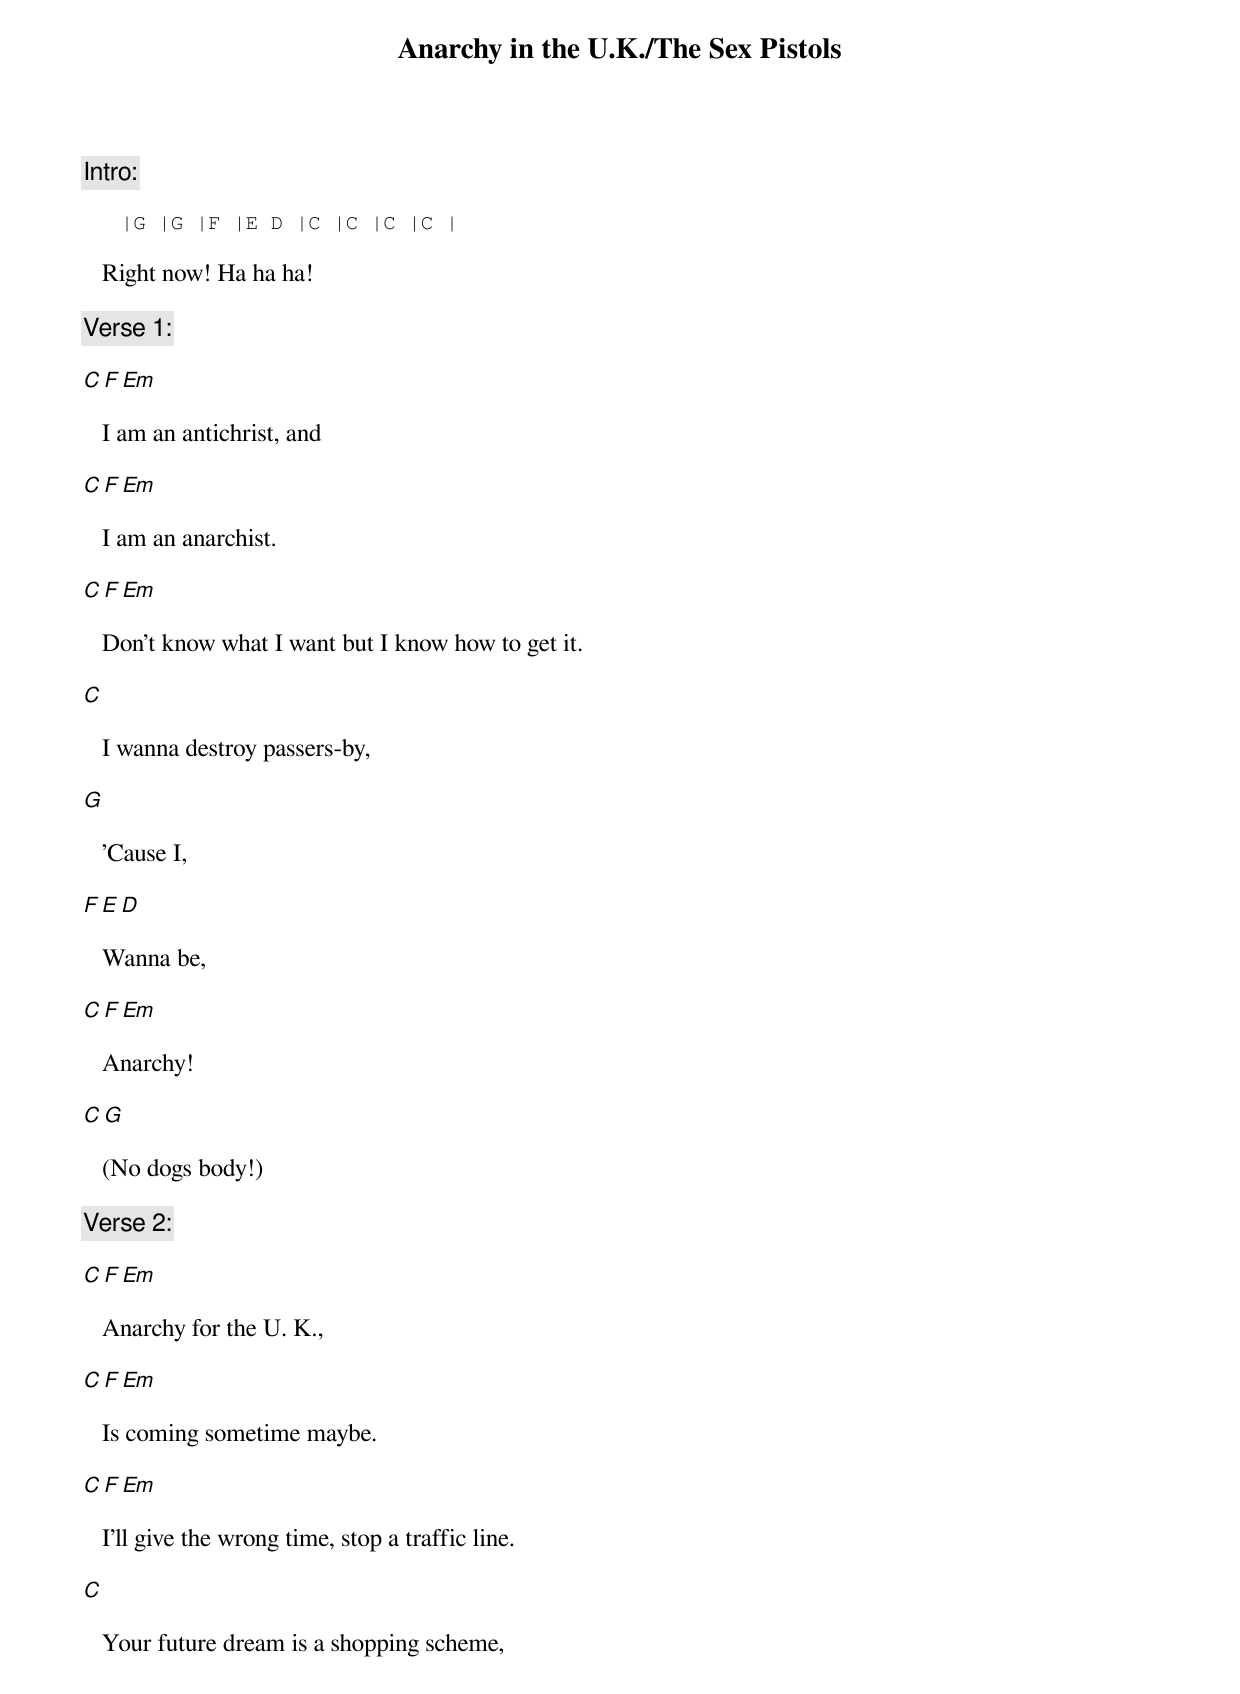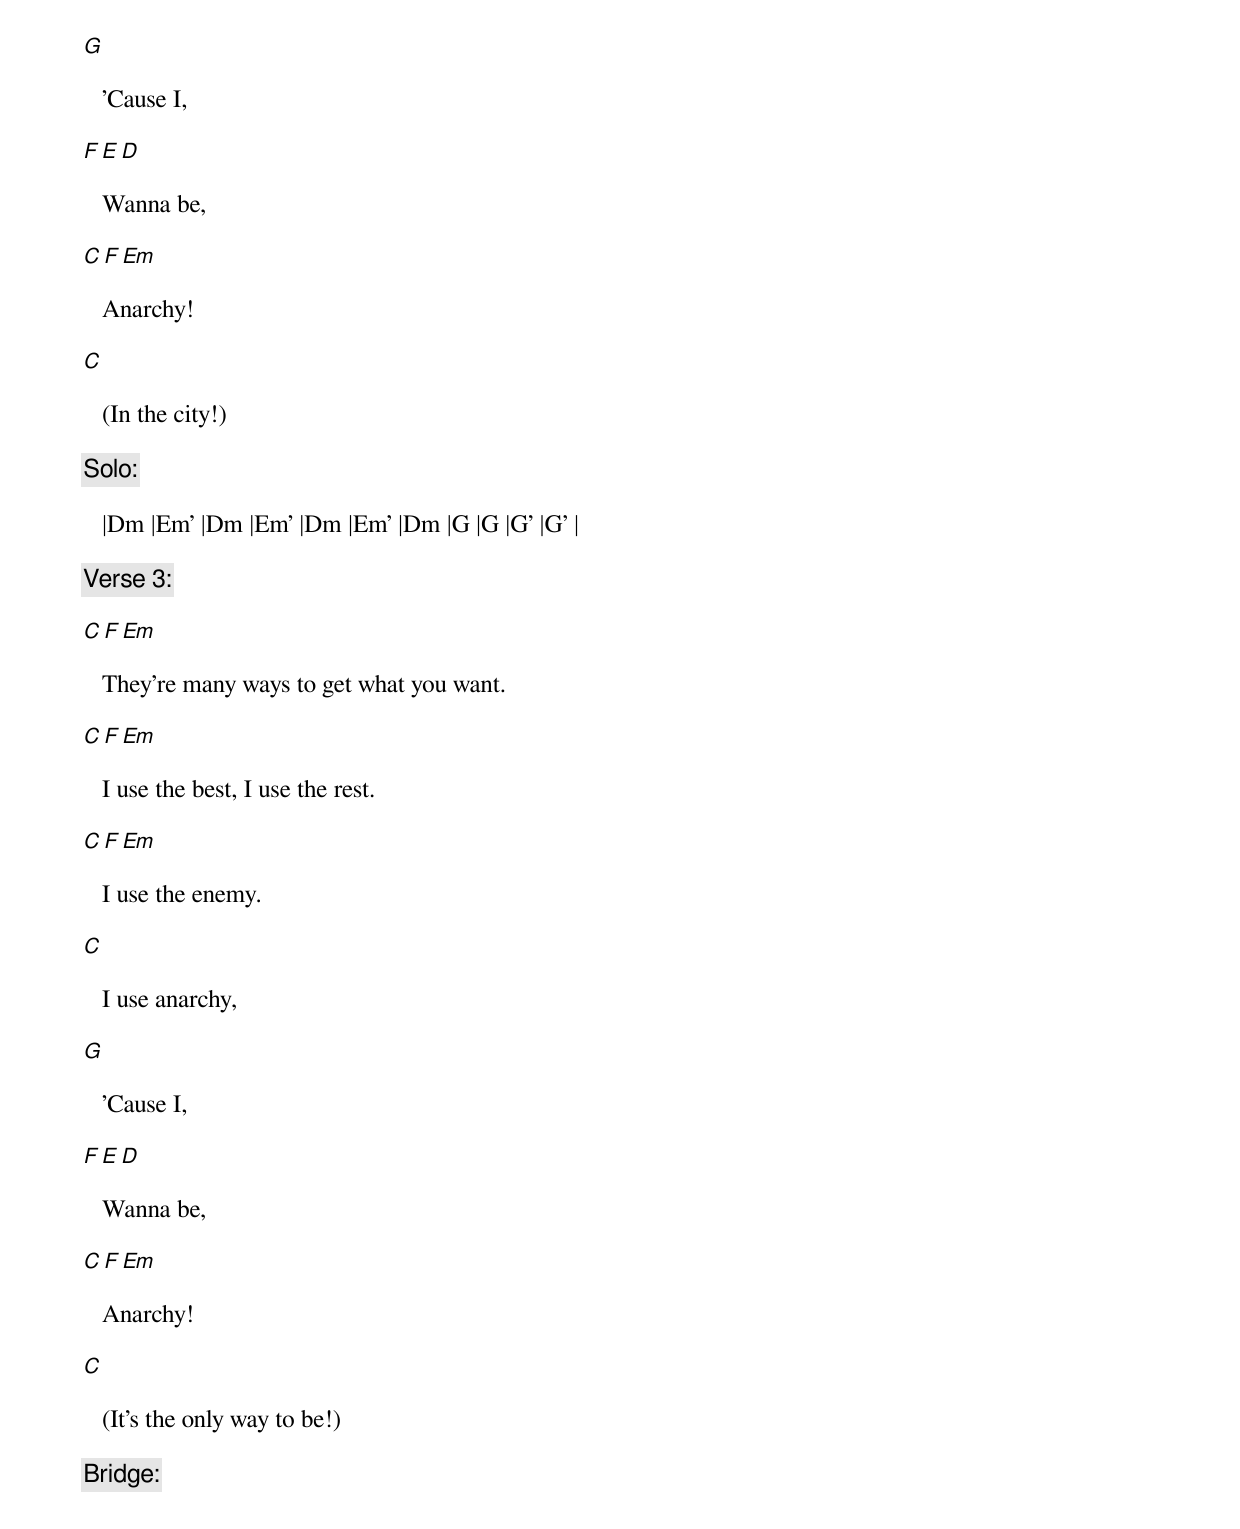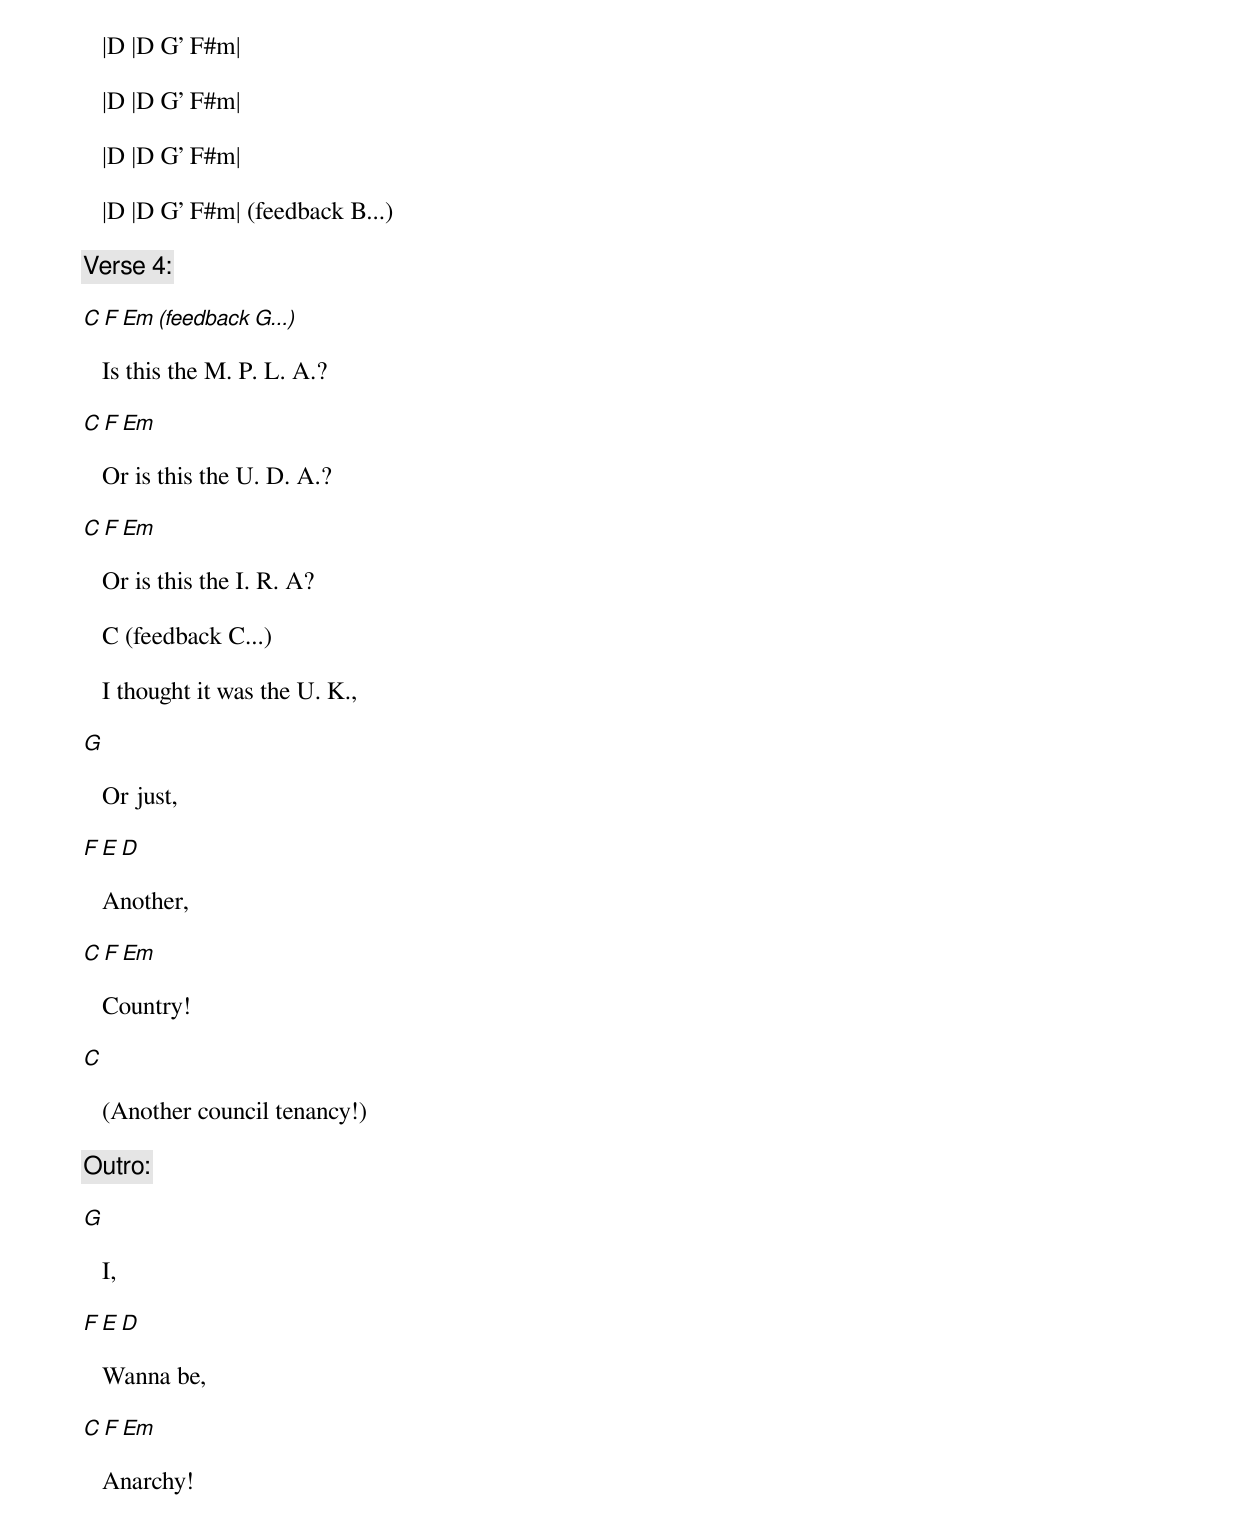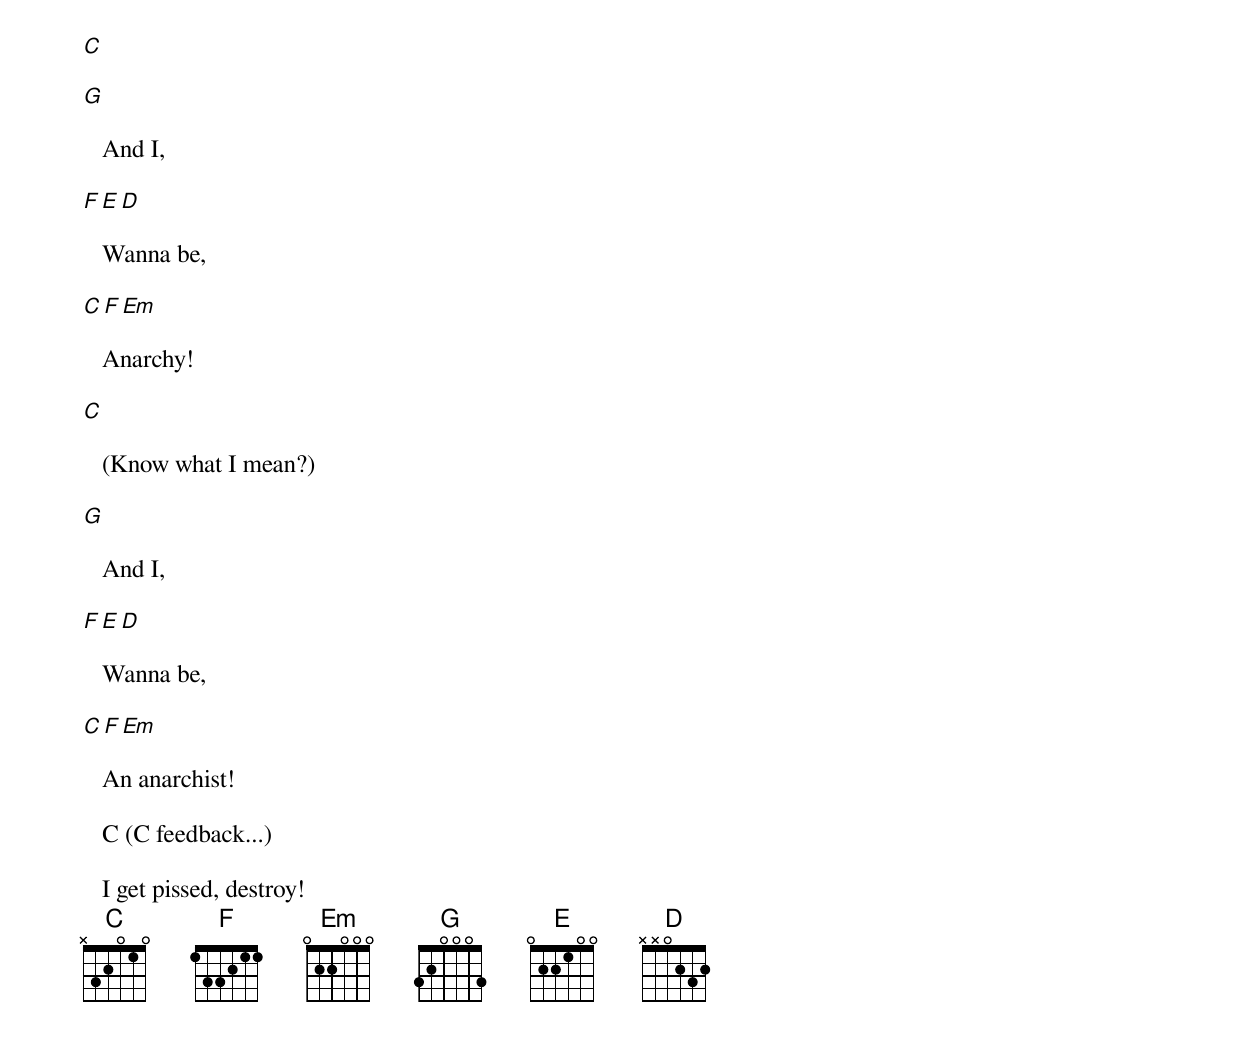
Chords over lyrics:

   Anarchy in the U.K./The Sex Pistols

   [Intro:]

   |G |G |F |E D |C |C |C |C |

   Right now! Ha ha ha!

   [Verse 1:]

   C F Em

   I am an antichrist, and

   C F Em

   I am an anarchist.

   C F Em

   Don't know what I want but I know how to get it.

   C

   I wanna destroy passers-by,

   G

   'Cause I,

   F E D

   Wanna be,

   C F Em

   Anarchy!

   C G

   (No dogs body!)

   [Verse 2:]

   C F Em

   Anarchy for the U. K.,

   C F Em

   Is coming sometime maybe.

   C F Em

   I'll give the wrong time, stop a traffic line.

   C

   Your future dream is a shopping scheme,

   G

   'Cause I,

   F E D

   Wanna be,

   C F Em

   Anarchy!

   C

   (In the city!)

   [Solo:]

   |Dm |Em' |Dm |Em' |Dm |Em' |Dm |G |G |G' |G' |

   [Verse 3:]

   C F Em

   They're many ways to get what you want.

   C F Em

   I use the best, I use the rest.

   C F Em

   I use the enemy.

   C

   I use anarchy,

   G

   'Cause I,

   F E D

   Wanna be,

   C F Em

   Anarchy!

   C

   (It's the only way to be!)

   [Bridge:]

   |D |D G' F#m|

   |D |D G' F#m|

   |D |D G' F#m|

   |D |D G' F#m| (feedback B...)

   [Verse 4:]

   C F Em (feedback G...)

   Is this the M. P. L. A.?

   C F Em

   Or is this the U. D. A.?

   C F Em

   Or is this the I. R. A?

   C (feedback C...)

   I thought it was the U. K.,

   G

   Or just,

   F E D

   Another,

   C F Em

   Country!

   C

   (Another council tenancy!)

   [Outro:]

   G

   I,

   F E D

   Wanna be,

   C F Em

   Anarchy!

   C

   G

   And I,

   F E D

   Wanna be,

   C F Em

   Anarchy!

   C

   (Know what I mean?)

   G

   And I,

   F E D

   Wanna be,

   C F Em

   An anarchist!

   C (C feedback...)

   I get pissed, destroy!
